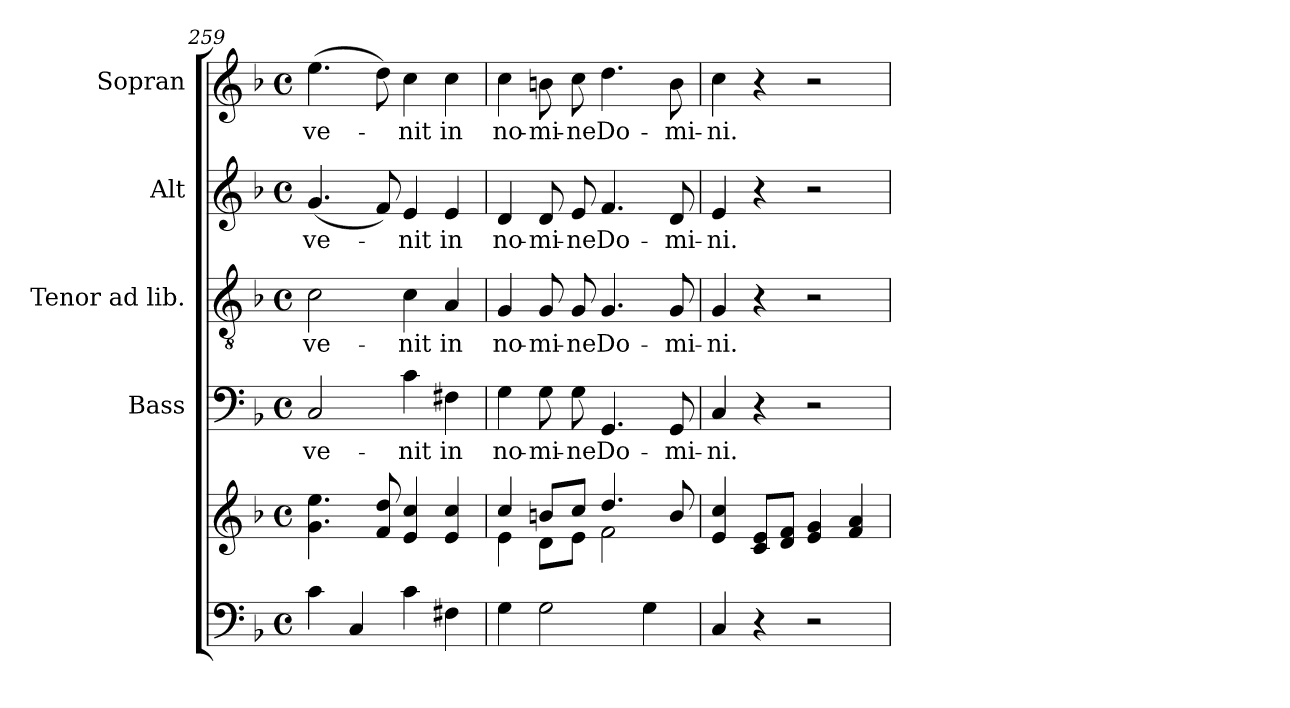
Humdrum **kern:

**kern	**kern	**kern	**text	**kern	**text	**kern	**text	**kern	**text
*part5	*part5	*part4	*part4	*part3	*part3	*part2	*part2	*part1	*part1
*staff6	*staff5	*staff4	*staff4	*staff3	*staff3	*staff2	*staff2	*staff1	*staff1
*	*	*I"Bass	*	*I"Tenor ad lib.	*	*I"Alt	*	*I"Sopran	*
*	*	*I'B.	*	*I'T.	*	*I'A.	*	*I'S.	*
*clefF4	*clefG2	*clefF4	*	*clefGv2	*	*clefG2	*	*clefG2	*
*k[b-]	*k[b-]	*k[b-]	*	*k[b-]	*	*k[b-]	*	*k[b-]	*
*F:	*F:	*F:	*	*F:	*	*F:	*	*F:	*
*M4/4	*M4/4	*M4/4	*	*M4/4	*	*M4/4	*	*M4/4	*
*met(c)	*met(c)	*met(c)	*	*met(c)	*	*met(c)	*	*met(c)	*
=259	=259	=259	=259	=259	=259	=259	=259	=259	=259
!	!	!	!LO:LY:b	!	!LO:LY:b	!	!LO:LY:b	!	!LO:LY:b
4c\	4.g\ 4.ee\	2C/	ve-	2c\	ve-	(<4.g/	ve-	(>4.ee\	ve-
4C/	.	.	.	.	.	.	.	.	.
.	8f/ 8dd/	.	.	.	.	8f/)	.	8dd\)	.
!	!	!	!LO:LY:b	!	!LO:LY:b	!	!LO:LY:b	!	!LO:LY:b
4c\	4e/ 4cc/	4c\	-nit	4c\	-nit	4e/	-nit	4cc\	-nit
!	!	!	!LO:LY:b	!	!LO:LY:b	!	!LO:LY:b	!	!LO:LY:b
4F#X\	4e/ 4cc/	4F#X\	in	4A/	in	4e/	in	4cc\	in
=260	=260	=260	=260	=260	=260	=260	=260	=260	=260
*	*^	*	*	*	*	*	*	*	*
!	!	!	!	!LO:LY:b	!	!LO:LY:b	!	!LO:LY:b	!	!LO:LY:b
4G\	4cc/	4e\	4G\	no-	4G/	no-	4d/	no-	4cc\	no-
!	!	!	!	!LO:LY:b	!	!LO:LY:b	!	!LO:LY:b	!	!LO:LY:b
2G\	8bn/L	8d\L	8G\	-mi-	8G/	-mi-	8d/	-mi-	8bn\	-mi-
!	!	!	!	!LO:LY:b	!	!LO:LY:b	!	!LO:LY:b	!	!LO:LY:b
.	8cc/J	8e\J	8G\	-ne	8G/	-ne	8e/	-ne	8cc\	-ne
!	!	!	!	!LO:LY:b	!	!LO:LY:b	!	!LO:LY:b	!	!LO:LY:b
.	4.dd/	2f\	4.GG/	Do-	4.G/	Do-	4.f/	Do-	4.dd\	Do-
4G\	.	.	.	.	.	.	.	.	.	.
!	!	!	!	!LO:LY:b	!	!LO:LY:b	!	!LO:LY:b	!	!LO:LY:b
.	8b/	.	8GG/	-mi-	8G/	-mi-	8d/	-mi-	8b\	-mi-
*	*v	*v	*	*	*	*	*	*	*	*
=261	=261	=261	=261	=261	=261	=261	=261	=261	=261
!	!	!	!LO:LY:b	!	!LO:LY:b	!	!LO:LY:b	!	!LO:LY:b
4C/	4e/ 4cc/	4C/	-ni.	4G/	-ni.	4e/	-ni.	4cc\	-ni.
4r	8c/ 8e/L	4r	.	4r	.	4r	.	4r	.
.	8d/ 8f/J	.	.	.	.	.	.	.	.
2r	4e/ 4g/	2r	.	2r	.	2r	.	2r	.
.	4f/ 4a/	.	.	.	.	.	.	.	.
=	=	=	=	=	=	=	=	=	=
*-	*-	*-	*-	*-	*-	*-	*-	*-	*-
